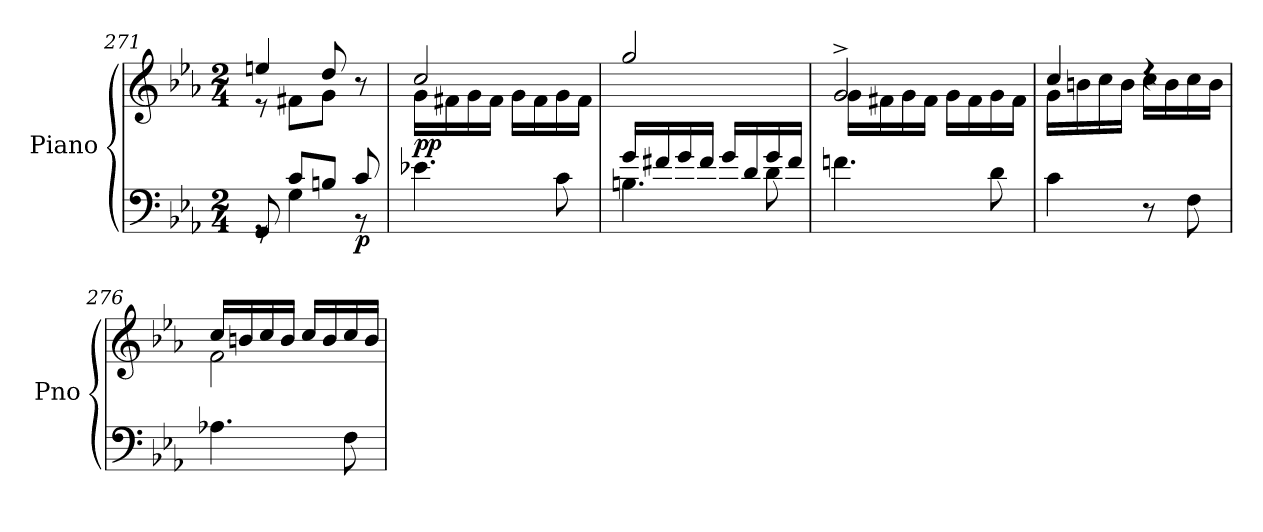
**kern	**kern	**dynam
*part1	*part1	*part1
*staff2	*staff1	*staff1/2
*I"Piano	*	*
*I'Pno	*	*
*clefF4	*clefG2	*
*k[b-e-a-]	*k[b-e-a-]	*
*M2/4	*M2/4	*
=271	=271	=271
*^	*^	*
8GG/	8rGG	4een/	8r	.
8c/L	4G\	.	8f#X\L	.
8Bn/J	.	8dd/	8g\J	.
!	!	!	!	!LO:DY:b=2
8c/	8r	8r	8ryy	p
=272	=272	=272	=272	=272
!	!	!	!	!LO:DY:b
*v	*v	*	*	*
4.e-X\	2cc/	16g\LL	pp
.	.	16f#X\	.
.	.	16g\	.
.	.	16f#\JJ	.
.	.	16g\LL	.
.	.	16f#\	.
8c\	.	16g\	.
.	.	16f#\JJ	.
*	*v	*v	*
!!LO:LB:g=z
=273	=273	=273
*^	*	*
*	*^	*	*
16g/LL	2rBByy	4.Bn\	2gg/	.
16f#X/	.	.	.	.
16g/	.	.	.	.
16f#/JJ	.	.	.	.
16g/LL	.	.	.	.
16d/	.	.	.	.
16g/	.	8d\	.	.
16f#/JJ	.	.	.	.
*v	*v	*v	*	*
=274	=274	=274
*	*^	*
4.fn\	2g^/	16g\LL	.
.	.	16f#X\	.
.	.	16g\	.
.	.	16f#\JJ	.
.	.	16g\LL	.
.	.	16f#\	.
8d\	.	16g\	.
.	.	16f#\JJ	.
=275	=275	=275	=275
4c\	4cc/	16g\LL	.
.	.	16bn\	.
.	.	16cc\	.
.	.	16b\JJ	.
8r	4rdd	16cc\LL	.
.	.	16b\	.
8F\	.	16cc\	.
.	.	16b\JJ	.
=276	=276	=276	=276
4.A-X\	16cc/LL	2f\	.
.	16bn/	.	.
.	16cc/	.	.
.	16b/JJ	.	.
.	16cc/LL	.	.
.	16b/	.	.
8F\	16cc/	.	.
.	16b/JJ	.	.
*	*v	*v	*
=	=	=
*-	*-	*-
